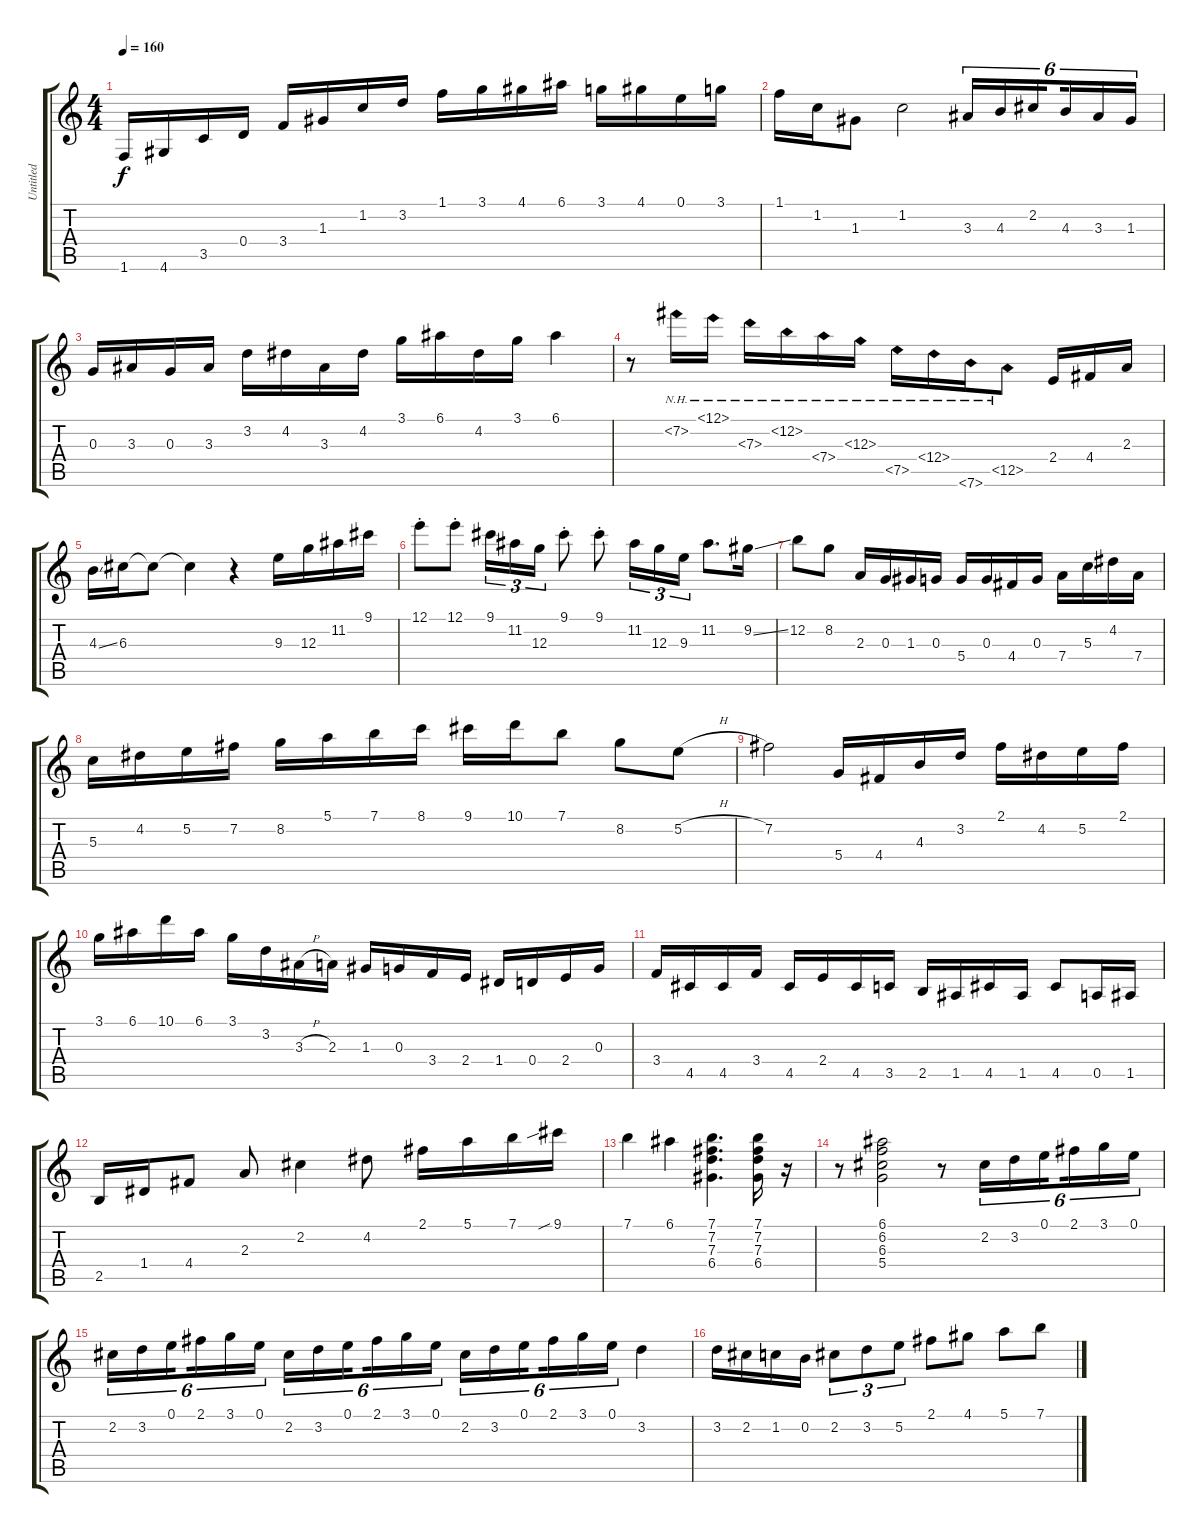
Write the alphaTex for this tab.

\track ("Untitled" "Untitled") {instrument acousticguitarsteel}
\staff {score tabs}
\tuning (E4 B3 G3 D3 A2 E2) {hide}
\ts (4 4)
\tempo 160
\clef g2
\ks c
1.6.16{dy f} 4.6.16 3.5.16 0.4.16 3.4.16 1.3.16 1.2.16 3.2.16 1.1.16 3.1.16 4.1.16 6.1.16 3.1.16 4.1.16 0.1.16 3.1.16 |
1.1.16 1.2.16 1.3.8 1.2.2 3.3.16{tu (6 4)} 4.3.16{tu (6 4)} 2.2.16{tu (6 4) beam splitsecondary} 4.3.16{tu (6 4)} 3.3.16{tu (6 4)} 1.3.16{tu (6 4)} |
0.3.16 3.3.16 0.3.16 3.3.16 3.2.16 4.2.16 3.3.16 4.2.16 3.1.16 6.1.16 4.2.16 3.1.16 6.1.4 |
r.8 7.2{nh}.16 12.1{nh}.16 7.3{nh}.16 12.2{nh}.16 7.4{nh}.16 12.3{nh}.16 7.5{nh}.16 12.4{nh}.16 7.6{nh}.16 12.5{nh}.8 2.4.16 4.4.16 2.3.16 |
4.3{ss}.16 6.3.16 6.3{t}.8 6.3{t}.4 r.4 9.3.16 12.3.16 11.2.16 9.1.16 |
12.1{st}.8 12.1{st}.8 9.1.16{tu (3 2)} 11.2.16{tu (3 2)} 12.3.16{tu (3 2)} 9.1{st}.8 9.1{st}.8 11.2.16{tu (3 2)} 12.3.16{tu (3 2)} 9.3.16{tu (3 2)} 11.2.8{d} 9.2{ss}.16 |
12.2.8 8.2.8 2.3.16 0.3.16 1.3.16 0.3.16 5.4.16 0.3.16 4.4.16 0.3.16 7.4.16 5.3.16 4.2.16 7.4.16 |
5.3.16 4.2.16 5.2.16 7.2.16 8.2.16 5.1.16 7.1.16 8.1.16 9.1.16 10.1.16 7.1.8 8.2.8 5.2{h}.8 |
7.2.2 5.4.16 4.4.16 4.3.16 3.2.16 2.1.16 4.2.16 5.2.16 2.1.16 |
3.1.16 6.1.16 10.1.16 6.1.16 3.1.16 3.2.16 3.3{h}.16 2.3.16 1.3.16 0.3.16 3.4.16 2.4.16 1.4.16 0.4.16 2.4.16 0.3.16 |
3.4.16 4.5.16 4.5.16 3.4.16 4.5.16 2.4.16 4.5.16 3.5.16 2.5.16 1.5.16 4.5.16 1.5.16 4.5.8 0.5.16 1.5.16 |
2.5.16 1.4.16 4.4.8 2.3.8 2.2.4 4.2.8 2.1.16 5.1.16 7.1.16 9.1{sib}.16 |
7.1.4 6.1.4 (7.1 7.2 7.3 6.4).4{d} (7.1 7.2 7.3 6.4).16 r.16 |
r.8 (6.1 6.2 6.3 5.4).2 r.8 2.2.16{tu (6 4)} 3.2.16{tu (6 4)} 0.1.16{tu (6 4) beam splitsecondary} 2.1.16{tu (6 4)} 3.1.16{tu (6 4)} 0.1.16{tu (6 4)} |
2.2.16{tu (6 4)} 3.2.16{tu (6 4)} 0.1.16{tu (6 4) beam splitsecondary} 2.1.16{tu (6 4)} 3.1.16{tu (6 4)} 0.1.16{tu (6 4)} 2.2.16{tu (6 4)} 3.2.16{tu (6 4)} 0.1.16{tu (6 4) beam splitsecondary} 2.1.16{tu (6 4)} 3.1.16{tu (6 4)} 0.1.16{tu (6 4)} 2.2.16{tu (6 4)} 3.2.16{tu (6 4)} 0.1.16{tu (6 4) beam splitsecondary} 2.1.16{tu (6 4)} 3.1.16{tu (6 4)} 0.1.16{tu (6 4)} 3.2.4 |
3.2.16 2.2.16 1.2.16 0.2.16 2.2.8{tu (3 2)} 3.2.8{tu (3 2)} 5.2.8{tu (3 2)} 2.1.8 4.1.8 5.1.8 7.1.8
